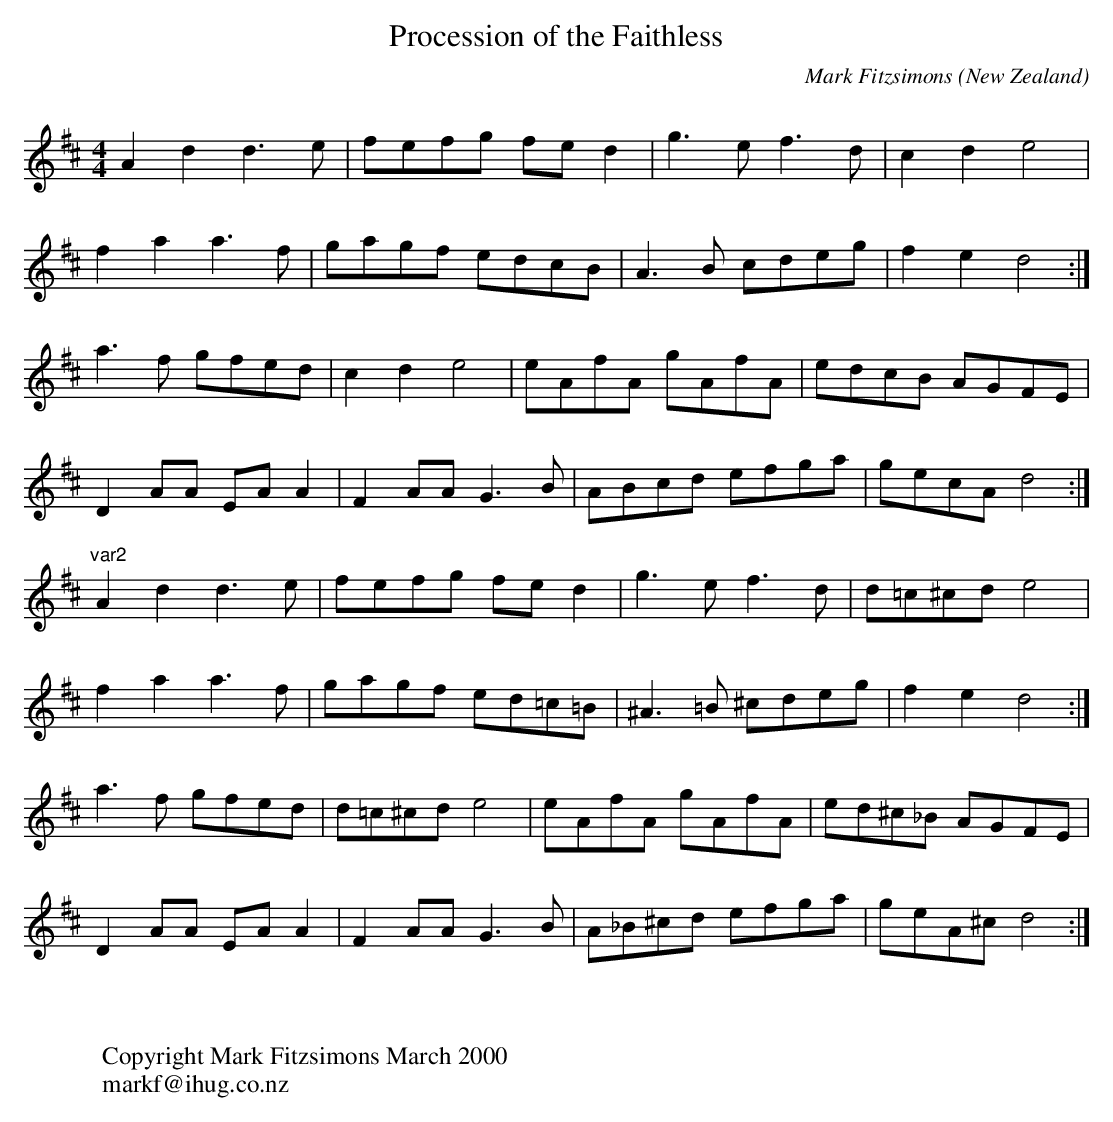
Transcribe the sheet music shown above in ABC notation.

X:1
T:Procession of the Faithless
Q:300
O:New Zealand
M:4/4
C:Mark Fitzsimons
K:D
A2d2d3e|fefg fed2|g3ef3d|c2d2e4|
f2a2a3f|gagf edcB|A3B cdeg|f2e2d4:|
a3f gfed|c2d2e4|eAfA gAfA|edcB AGFE|
D2AA EAA2|F2AAG3B|ABcd efga|gecAd4:|
K:dmin
"var2"
A2d2d3e|fefg fed2|g3ef3d|d=c^cde4|
f2a2a3f|gagf ed=c=B|^A3=B ^cdeg|f2e2d4:|
a3f gfed|d=c^cde4|eAfA gAfA|ed^c_B AGFE|
D2AA EAA2|F2AAG3B|A_B^cd efga|geA^cd4:|
W:
W:
W:Copyright Mark Fitzsimons March 2000
W:markf@ihug.co.nz
